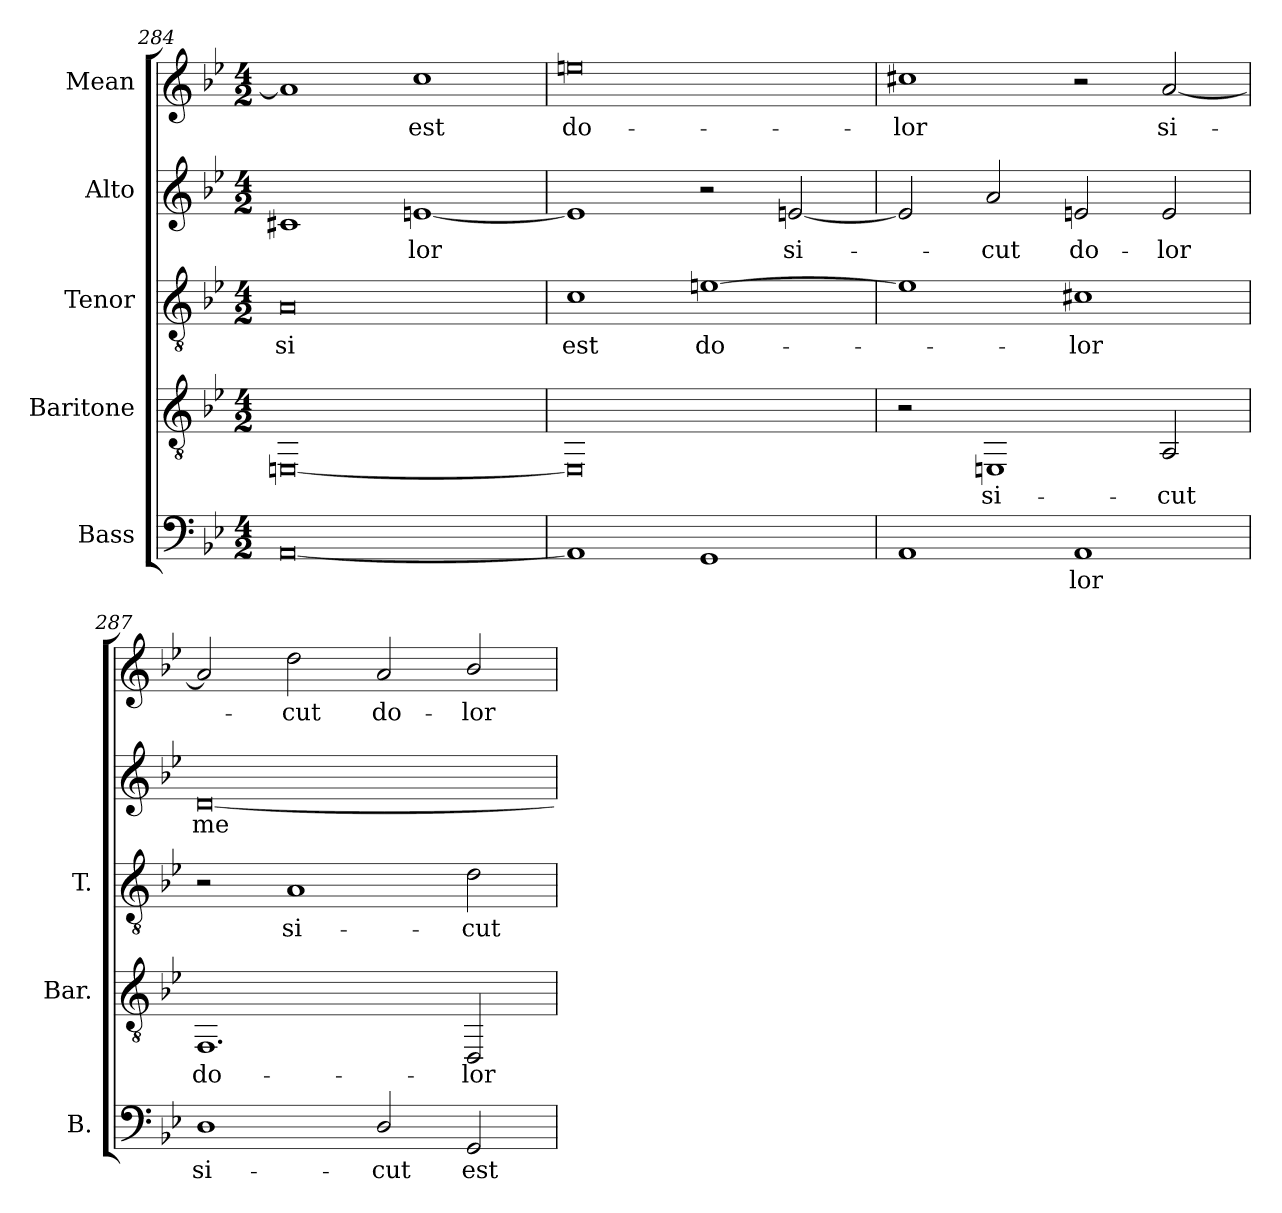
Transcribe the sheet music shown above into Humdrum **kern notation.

**kern	**text	**kern	**text	**kern	**text	**kern	**text	**kern	**text
*part5	*part5	*part4	*part4	*part3	*part3	*part2	*part2	*part1	*part1
*staff5	*staff5	*staff4	*staff4	*staff3	*staff3	*staff2	*staff2	*staff1	*staff1
*I"Bass	*	*I"Baritone	*	*I"Tenor	*	*I"Alto	*	*I"Mean	*
*I'B.	*	*I'Bar.	*	*I'T.	*	*	*	*	*
!!LO:LB:g=z
*clefF4	*	*clefGv2	*	*clefGv2	*	*clefG2	*	*clefG2	*
*	*	*	*	*ITrd7c12	*	*	*	*	*
*k[b-e-]	*	*k[b-e-]	*	*k[b-e-]	*	*k[b-e-]	*	*k[b-e-]	*
*B-:	*	*B-:	*	*B-:	*	*B-:	*	*B-:	*
*M4/2	*	*M4/2	*	*M4/2	*	*M4/2	*	*M4/2	*
=284	=284	=284	=284	=284	=284	=284	=284	=284	=284
!	!	!	!	!	!LO:LY:b:color=#000000	!	!	!	!
[0AAi	.	[0EEni	.	0AAi	si	1c#Xi	.	1ai]	.
!	!	!	!	!	!	!	!LO:LY:b:color=#000000	!	!
!	!	!	!	!	!	!	!	!	!LO:LY:b:color=#000000
.	.	.	.	.	.	[1eni	-lor	1cci	est
=285	=285	=285	=285	=285	=285	=285	=285	=285	=285
!	!	!	!	!	!LO:LY:b:color=#000000	!	!	!	!
!	!	!	!	!	!	!	!	!	!LO:LY:b:color=#000000
1AAi]	.	0EEi]	.	1Ci	est	1ei]	.	0eeni	do-
!	!	!	!	!	!LO:LY:b:color=#000000	!	!	!	!
1GGi	.	.	.	[1Eni	do-	2r	.	.	.
!	!	!	!	!	!	!	!LO:LY:b:color=#000000	!	!
.	.	.	.	.	.	[2eni/	si-	.	.
=286	=286	=286	=286	=286	=286	=286	=286	=286	=286
!	!	!	!	!	!	!	!	!	!LO:LY:b:color=#000000
1AAi	.	2r	.	1Ei]	.	2ei/]	.	1cc#Xi	-lor
!	!	!	!LO:LY:b:color=#000000	!	!	!	!	!	!
!	!	!	!	!	!	!	!LO:LY:b:color=#000000	!	!
.	.	1EEni	si-	.	.	2ai/	-cut	.	.
!	!LO:LY:b:color=#000000	!	!	!	!	!	!	!	!
!	!	!	!	!	!LO:LY:b:color=#000000	!	!	!	!
!	!	!	!	!	!	!	!LO:LY:b:color=#000000	!	!
1AAi	-lor	.	.	1C#Xi	-lor	2eni/	do-	2r	.
!	!	!	!LO:LY:b:color=#000000	!	!	!	!	!	!
!	!	!	!	!	!	!	!LO:LY:b:color=#000000	!	!
!	!	!	!	!	!	!	!	!	!LO:LY:b:color=#000000
.	.	2AAi/	-cut	.	.	2ei/	-lor	[2ai/	si-
=287	=287	=287	=287	=287	=287	=287	=287	=287	=287
!	!LO:LY:b:color=#000000	!	!	!	!	!	!	!	!
!	!	!	!LO:LY:b:color=#000000	!	!	!	!	!	!
!	!	!	!	!	!	!	!LO:LY:b:color=#000000	!	!
1Di	si-	1.FFi	do-	2r	.	[0di	me-	2ai/]	.
!	!	!	!	!	!LO:LY:b:color=#000000	!	!	!	!
!	!	!	!	!	!	!	!	!	!LO:LY:b:color=#000000
.	.	.	.	1AAi	si-	.	.	2ddi\	-cut
!	!LO:LY:b:color=#000000	!	!	!	!	!	!	!	!
!	!	!	!	!	!	!	!	!	!LO:LY:b:color=#000000
2Di/	-cut	.	.	.	.	.	.	2ai/	do-
!	!LO:LY:b:color=#000000	!	!	!	!	!	!	!	!
!	!	!	!LO:LY:b:color=#000000	!	!	!	!	!	!
!	!	!	!	!	!LO:LY:b:color=#000000	!	!	!	!
!	!	!	!	!	!	!	!	!	!LO:LY:b:color=#000000
2GGi/	est	2DDi/	-lor	2Di\	-cut	.	.	2b-i/	-lor
=	=	=	=	=	=	=	=	=	=
*-	*-	*-	*-	*-	*-	*-	*-	*-	*-
